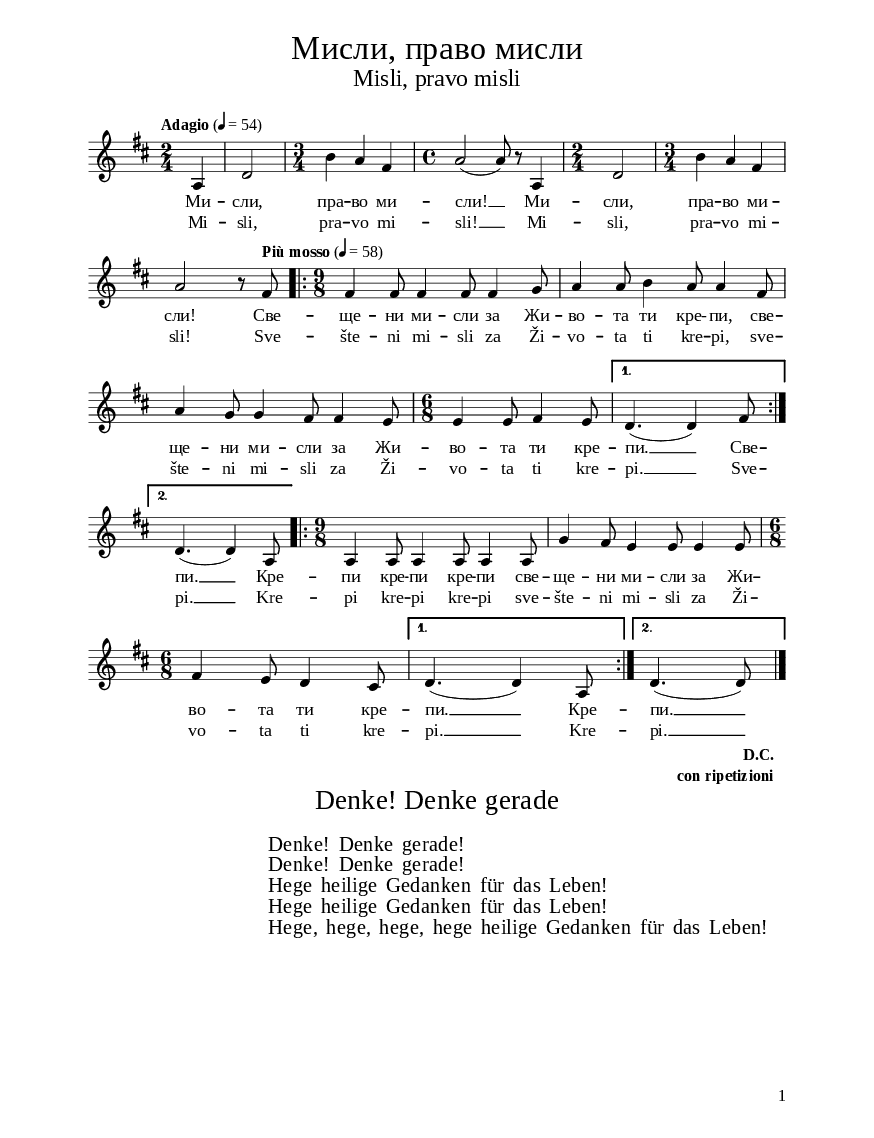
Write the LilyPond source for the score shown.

\version "2.24.1"

% include paper part and global functions
\include "include/globals.ily"

\bookpart {
  \label #'ref093
  \tocItem \markup "Мисли, право мисли – Misli, pravo misli"
  \include "include/bookpart-paper.ily"
  \score {
    \include "include/score-layout.ily"

  
  \new Voice \absolute  {
    \clef treble
    \key d \major
    \time 2/4 
      \tempoFunc "Adagio" 4 "54"

      \partial 4
      \autoBeamOff

      a4 | d'2 | \time 3/4 b'4 a' fis' | \time 4/4 a'2 ( a'8 ) r8 a4 | \time 2/4 d'2 | \time 3/4 b'4 a'4 fis'4 \break

      a'2 r8

      \tempoFunc "Più mosso" 4 "58"
      fis'8 | \repeat volta 2 {
        \time 9/8 fis'4 fis'8 fis'4 fis'8 fis'4 g'8 | a'4 a'8 b'4 a'8 a'4 fis'8 | \break

        a'4 g'8 g'4 fis'8 fis'4 e'8 | \time 6/8 e'4 e'8 fis'4 e'8 |
      } \alternative {
        {d'4. (d'4 ) fis'8 \break}
        {d'4. (d'4) a8 }
      } \repeat volta 2 {
        \time 9/8 a4 a8 a4 a8 a4 a8 | g'4 fis'8 e'4 e'8 e'4 e'8 | \break

        \time 6/8  fis'4 e'8 d'4 cis'8 |
      } \alternative { { d'4. ( d'4 ) a8 } { d'4. ( d'8 ) } } \bar "|."

    }

    \addlyrics {
      Ми -- сли, пра -- во ми -- сли! __  Ми -- сли, пра -- во ми -- сли!

      Све -- ще -- ни ми -- сли за Жи -- во -- та ти "кре-" -- пи, све -- ще -- ни ми -- сли за Жи -- во -- та ти кре -- пи. __ Све -- пи. __  Кре -- пи кре -- пи

      кре -- пи све -- ще -- ни ми -- сли за Жи -- во -- та ти кре -- пи. __  Кре -- пи. __ 
    }

   \addlyrics {
      Mi -- sli, pra -- vo mi -- sli! __  Mi -- sli, pra -- vo mi -- sli!

      Sve -- šte -- ni mi -- sli za Ži -- vo -- ta ti kre -- pi, sve -- šte -- ni mi -- sli za Ži -- vo -- ta ti kre -- pi. __ Sve -- pi. __  Kre -- pi kre -- pi

      kre -- pi sve -- šte -- ni mi -- sli za Ži -- vo -- ta ti kre -- pi. __  Kre -- pi. __ 
    }


    \header {
      title = \titleFunc "Мисли, право мисли" "Misli, pravo misli"
    }

    \midi{}

  } % score
 
  \markup \dc-two "D.C.""con ripetizioni"
  

  % include foreign translation(s) of the song
  \version "2.24.2"

\markup \fill-line { \fontsize #deTitleFontSize "Denke! Denke gerade" }
\markup \null
\markup \null
\markup \fontsize #deCoupletFontSize {
  \hspace #16
  \override #`(baseline-skip . ,deCoupletBaselineSkip)

  \column {
    \line { " " Denke! Denke gerade! }
    \line { " " Denke! Denke gerade! }
    \line { " " Hege heilige Gedanken für das Leben!}
    \line { " " Hege heilige Gedanken für das Leben!}
    \line { " " Hege, hege, hege, hege heilige Gedanken für das Leben!}


  }


}


} % bookpart
